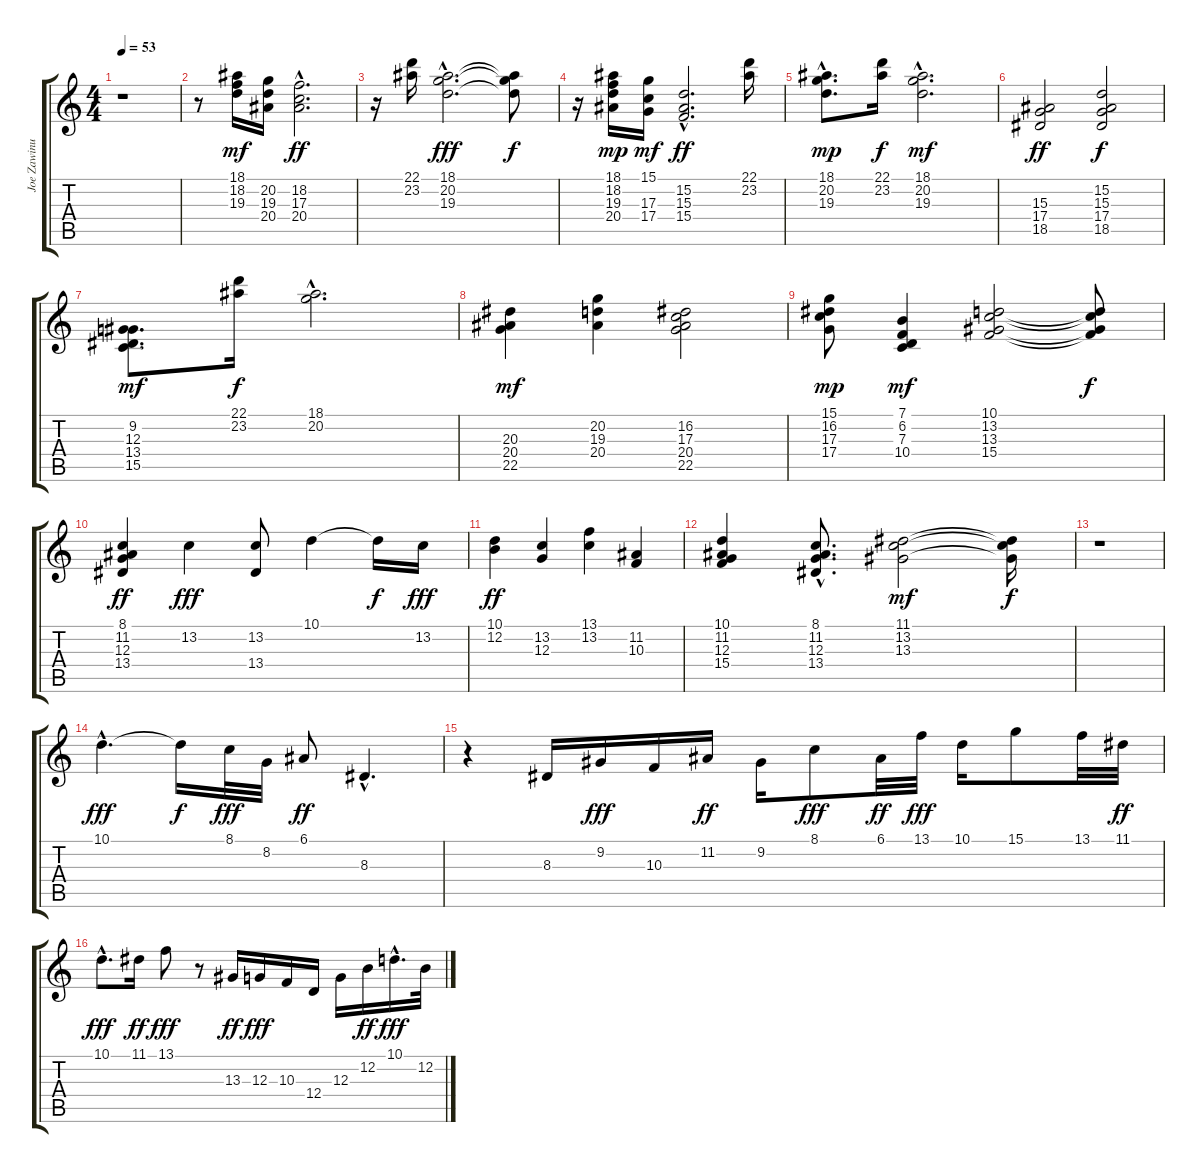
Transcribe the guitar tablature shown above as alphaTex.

\track ("Joe Zawinul" "Joe Zawinu") {instrument brightacousticpiano}
\staff {score tabs}
\tuning (E4 B3 G3 D3 A2 E2) {hide}
\ts (4 4)
\tempo 53
\clef g2
\ks c
r.1{dy mf instrument brightacousticpiano} |
r.8 (18.1 18.2 19.3).16 (20.2 19.3 20.4).16 (18.2{hac} 17.3{hac} 20.4{hac}).2{d dy ff} |
r.16 (22.1 23.2).16 (18.1{hac} 20.2{hac} 19.3{hac}).2{d dy fff} (18.1{t} 20.2{t} 19.3{t}).8{dy f} |
r.16 (18.1 18.2 19.3 20.4).16{dy mp} (15.1 17.3 17.4).16{dy mf} (15.2{hac} 15.3{hac} 15.4{hac}).2{d dy ff} (22.1 23.2).16 |
(18.1{hac} 20.2{hac} 19.3{hac}).8{d dy mp} (22.1 23.2).16{dy f} (18.1{hac} 20.2{hac} 19.3{hac}).2{d dy mf} |
(15.3 17.4 18.5).2{dy ff} (15.2 15.3 17.4 18.5).2{dy f} |
(9.2 12.3 13.4 15.5).8{d dy mf} (22.1 23.2).16{dy f} (18.1{hac} 20.2{hac}).2{d} |
(20.3 20.4 22.5).4{dy mf} (20.2 19.3 20.4).4 (16.2 17.3 20.4 22.5).2 |
(15.1 16.2 17.3 17.4).8{dy mp} (7.1 6.2 7.3 10.4).4{dy mf} (10.1 13.2 13.3 15.4).2 (10.1{t} 13.2{t} 13.3{t} 15.4{t}).8{dy f} |
(8.1 11.2 12.3 13.4).4{dy ff} 13.2.4{dy fff} (13.2 13.4).8 10.1.4 10.1{t}.16{dy f} 13.2.16{dy fff} |
(10.1 12.2).4{dy ff} (13.2 12.3).4 (13.1 13.2).4 (11.2 10.3).4 |
(10.1 11.2 12.3 15.4).4 (8.1{hac} 11.2{hac} 12.3{hac} 13.4{hac}).8{d} (11.1 13.2 13.3).2{dy mf} (11.1{t} 13.2{t} 13.3{t}).16{dy f} |
r.1 |
10.1{hac}.4{d dy fff} 10.1{t}.16{dy f} 8.1.32{dy fff} 8.2.32 6.1.8{dy ff} 8.3{hac}.4{d} |
r.4 8.3.16 9.2.16{dy fff} 10.3.16 11.2.16{dy ff} 9.2.16 8.1.8{dy fff} 6.1.32{dy ff} 13.1.32{dy fff} 10.1.16 15.1.8 13.1.32 11.1.32{dy ff} |
10.1{hac}.8{d dy fff} 11.1.16{dy ff} 13.1.8{dy fff} r.8 13.3.16{dy ff} 12.3.16{dy fff} 10.3.16 12.4.16 12.3.16 12.2.16{dy ff} 10.1{hac}.16{d dy fff} 12.2.32
